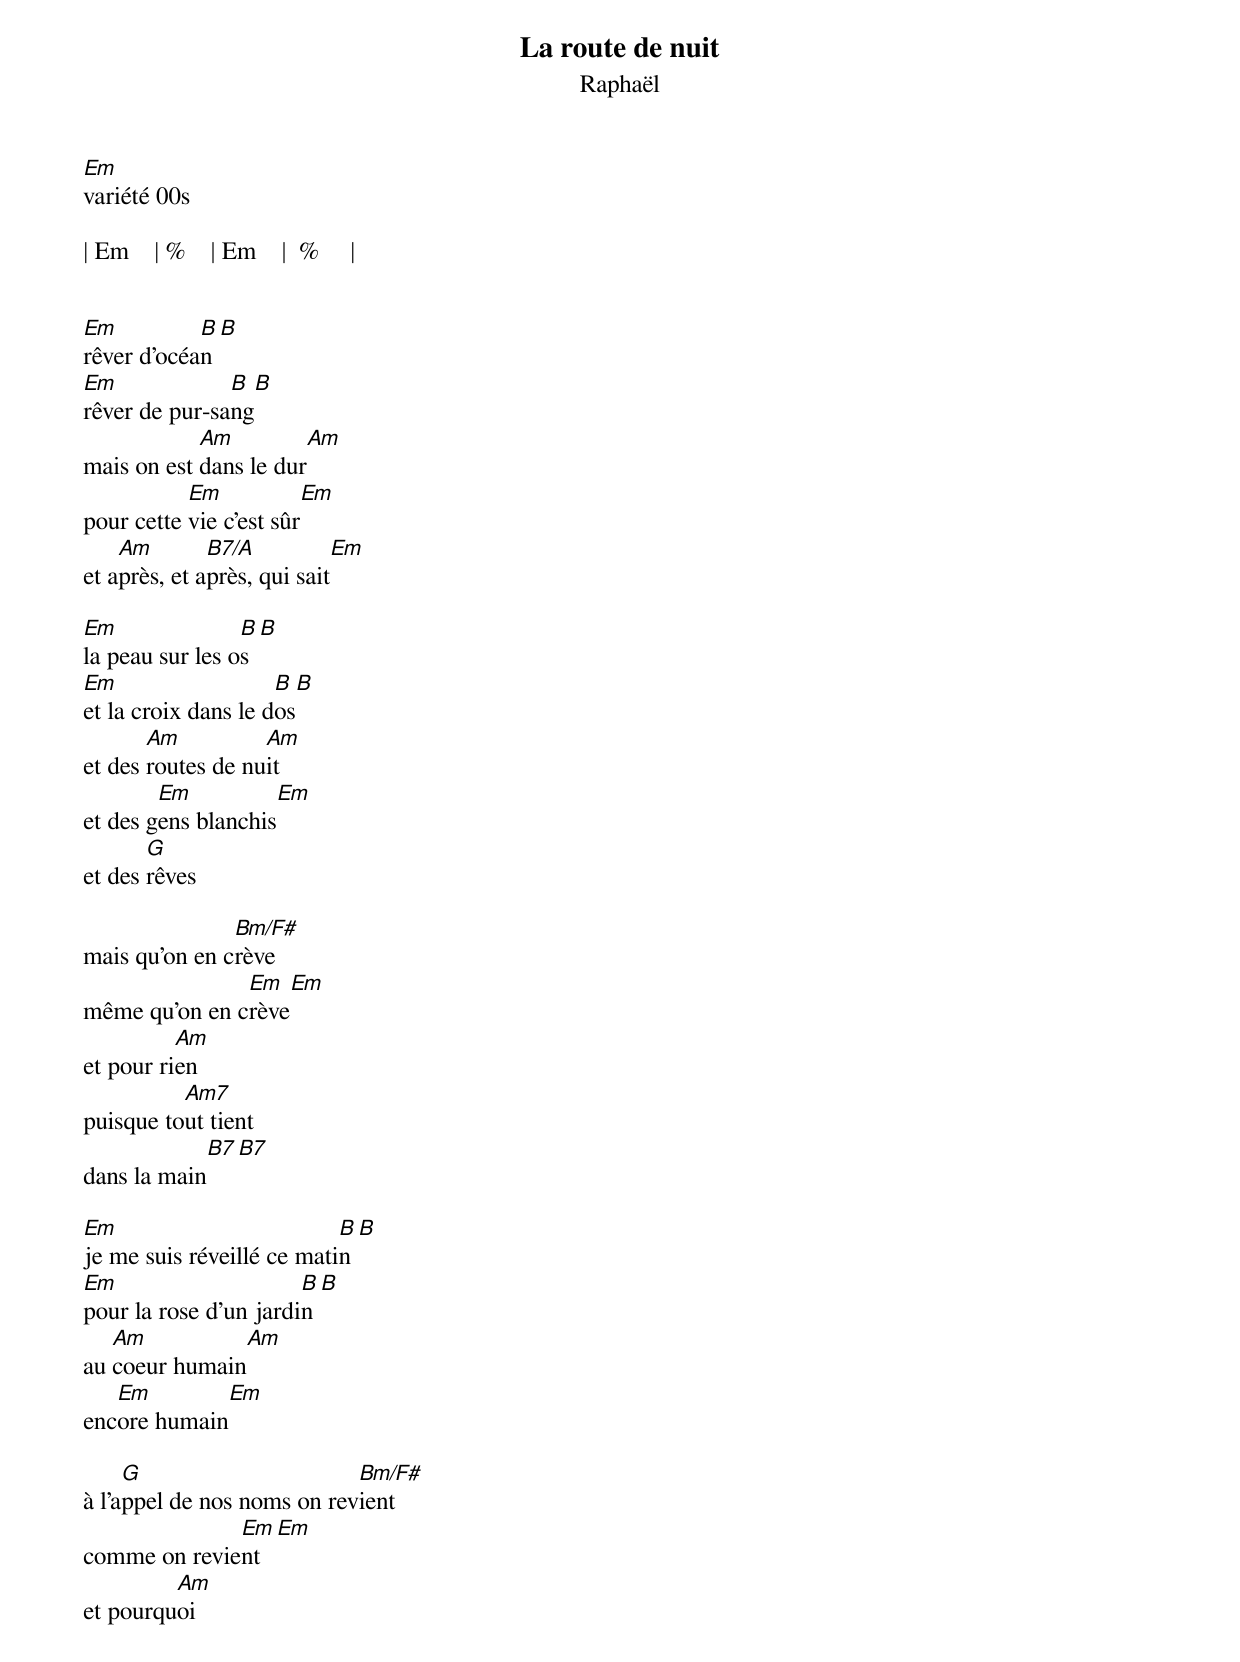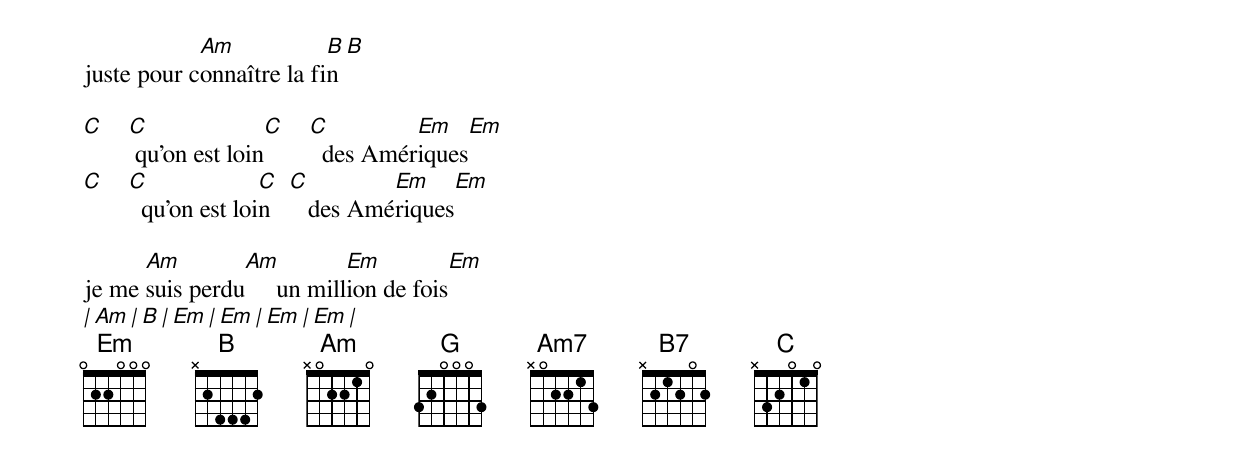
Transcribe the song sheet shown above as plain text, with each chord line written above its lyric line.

La route de nuit
Raphaël
Em
variété 00s

| Em    | %    | Em    |  %     |


Em          B        B
rêver d'océan
Em             B      B
rêver de pur-sang
            Am          Am
mais on est dans le dur
           Em            Em
pour cette vie c'est sûr
    Am        B7/A           Em
et après, et après, qui sait

Em               B      B
la peau sur les os
Em                   B      B
et la croix dans le dos
       Am          Am
et des routes de nuit
        Em            Em
et des gens blanchis
       G
et des rêves

               Bm/F#
mais qu'on en crève
               Em       Em
même qu'on en crève
          Am
et pour rien
          Am7
puisque tout tient
            B7       B7
dans la main

Em                         B        B
je me suis réveillé ce matin
Em                     B          B
pour la rose d'un jardin
   Am          Am
au coeur humain
   Em         Em
encore humain

     G                      Bm/F#
à l'appel de nos noms on revient
              Em         Em
comme on revient
         Am
et pourquoi
            Am            B     B
juste pour connaître la fin

C   C              C   C         Em    Em
     qu'on est loin      des Amériques
C   C              C   C         Em    Em
      qu'on est loin      des Amériques

      Am        Am          Em         Em
je me suis perdu     un million de fois
| Am   | B     |  Em     | Em     | Em      | Em     |
